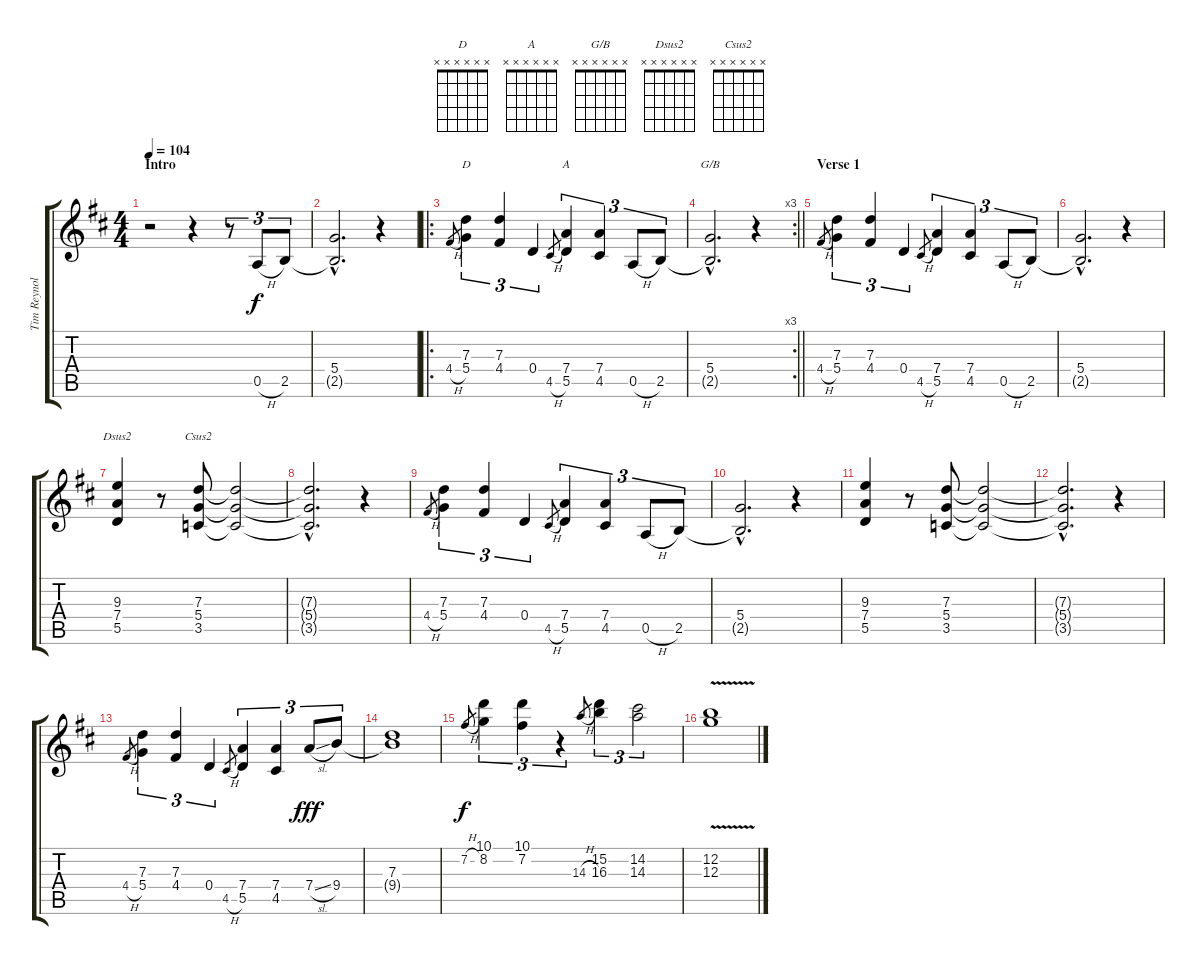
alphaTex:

\track ("Tim Reynolds" "Tim Reynol") {instrument acousticguitarsteel}
\staff {score tabs}
\tuning (E4 B3 G3 D3 A2 E2) {hide}
\chord ("D" x x x x x x)
\chord ("A" x x x x x x)
\chord ("G/B" x x x x x x)
\chord ("Dsus2" x x x x x x)
\chord ("Csus2" x x x x x x)
\ts (4 4)
\section ("" "Intro")
\tempo 104
\clef g2
\ks d
r.2{dy f instrument acousticguitarsteel} r.4 r.8{tu (3 2)} 0.5{h}.8{tu (3 2)} 2.5.8{tu (3 2)} |
(5.4{hac} 2.5{hac t}).2{d} r.4 |
\ro
4.4{h}.8{gr} (7.3 5.4).4{tu (3 2) ch "D"} (7.3 4.4).4{tu (3 2)} 0.4.4{tu (3 2)} 4.5{h}.8{gr} (7.4 5.5).4{tu (3 2) ch "A"} (7.4 4.5).4{tu (3 2)} 0.5{h}.8{tu (3 2)} 2.5.8{tu (3 2)} |
\rc 3
\barLineRight lightlight
(5.4{hac} 2.5{hac t}).2{d ch "G/B"} r.4 |
\section ("" "Verse 1")
4.4{h}.8{gr} (7.3 5.4).4{tu (3 2)} (7.3 4.4).4{tu (3 2)} 0.4.4{tu (3 2)} 4.5{h}.8{gr} (7.4 5.5).4{tu (3 2)} (7.4 4.5).4{tu (3 2)} 0.5{h}.8{tu (3 2)} 2.5.8{tu (3 2)} |
(5.4{hac} 2.5{hac t}).2{d} r.4 |
(9.3 7.4 5.5).4{ch "Dsus2" volume 0} r.8 (7.3 5.4 3.5).8{ch "Csus2"} (7.3{t} 5.4{t} 3.5{t}).2 |
(7.3{hac t} 5.4{hac t} 3.5{hac t}).2{d} r.4 |
4.4{h}.8{gr} (7.3 5.4).4{tu (3 2) volume 13} (7.3 4.4).4{tu (3 2)} 0.4.4{tu (3 2)} 4.5{h}.8{gr} (7.4 5.5).4{tu (3 2)} (7.4 4.5).4{tu (3 2)} 0.5{h}.8{tu (3 2)} 2.5.8{tu (3 2)} |
(5.4{hac} 2.5{hac t}).2{d} r.4 |
(9.3 7.4 5.5).4{volume 0} r.8 (7.3 5.4 3.5).8 (7.3{t} 5.4{t} 3.5{t}).2 |
(7.3{hac t} 5.4{hac t} 3.5{hac t}).2{d} r.4 |
4.4{h}.8{gr} (7.3 5.4).4{tu (3 2)} (7.3 4.4).4{tu (3 2)} 0.4.4{tu (3 2)} 4.5{h}.8{gr} (7.4 5.5).4{tu (3 2)} (7.4 4.5).4{tu (3 2)} 7.4{sl}.8{tu (3 2) dy fff} 9.4.8{tu (3 2)} |
(7.3 9.4{t}).1 |
7.2{h}.8{gr dy f} (10.1 8.2).4{tu (3 2)} (10.1 7.2).4{tu (3 2)} r.4{tu (3 2)} 14.3{h}.8{gr} (15.2 16.3).4{tu (3 2)} (14.2 14.3).2{tu (3 2)} |
(12.2{v} 12.3{v}).1
